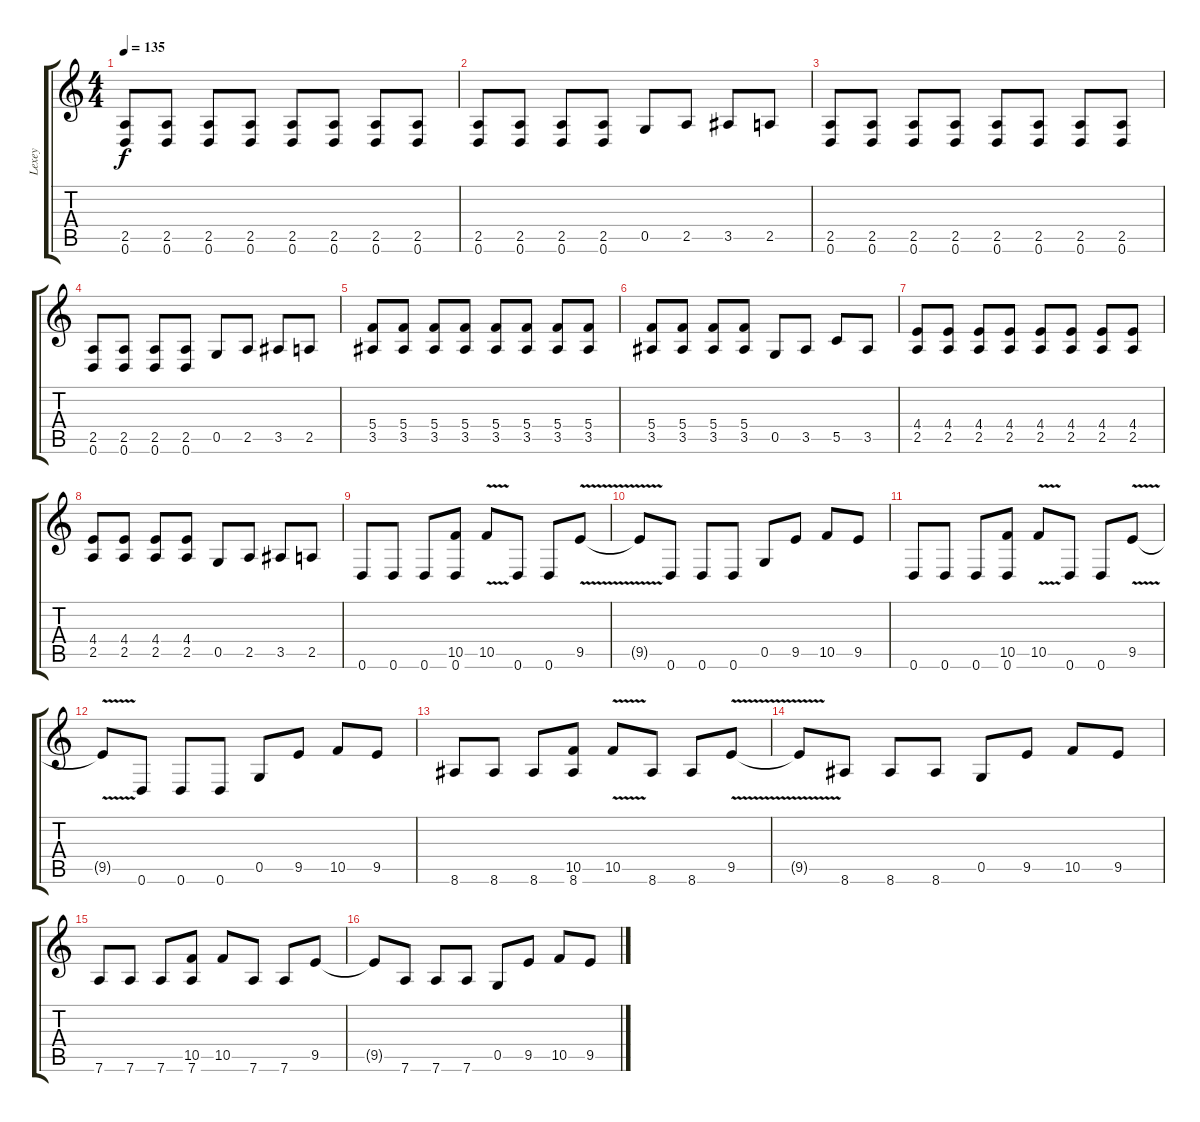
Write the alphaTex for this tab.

\track ("Lexey" "Lexey") {mute instrument distortionguitar}
\staff {score tabs}
\tuning (D4 A3 F3 C3 G2 D2) {hide}
\ts (4 4)
\tempo 135
\clef g2
\ks c
(2.5 0.6).8{dy f} (2.5 0.6).8 (2.5 0.6).8 (2.5 0.6).8 (2.5 0.6).8 (2.5 0.6).8 (2.5 0.6).8 (2.5 0.6).8 |
(2.5 0.6).8 (2.5 0.6).8 (2.5 0.6).8 (2.5 0.6).8 0.5.8 2.5.8 3.5.8 2.5.8 |
(2.5 0.6).8 (2.5 0.6).8 (2.5 0.6).8 (2.5 0.6).8 (2.5 0.6).8 (2.5 0.6).8 (2.5 0.6).8 (2.5 0.6).8 |
(2.5 0.6).8 (2.5 0.6).8 (2.5 0.6).8 (2.5 0.6).8 0.5.8 2.5.8 3.5.8 2.5.8 |
(5.4 3.5).8 (5.4 3.5).8 (5.4 3.5).8 (5.4 3.5).8 (5.4 3.5).8 (5.4 3.5).8 (5.4 3.5).8 (5.4 3.5).8 |
(5.4 3.5).8 (5.4 3.5).8 (5.4 3.5).8 (5.4 3.5).8 0.5.8 3.5.8 5.5.8 3.5.8 |
(4.4 2.5).8 (4.4 2.5).8 (4.4 2.5).8 (4.4 2.5).8 (4.4 2.5).8 (4.4 2.5).8 (4.4 2.5).8 (4.4 2.5).8 |
(4.4 2.5).8 (4.4 2.5).8 (4.4 2.5).8 (4.4 2.5).8 0.5.8 2.5.8 3.5.8 2.5.8 |
0.6.8 0.6.8 0.6.8 (10.5 0.6).8 10.5{v}.8 0.6.8 0.6.8 9.5{v}.8 |
9.5{t}.8 0.6.8 0.6.8 0.6.8 0.5.8 9.5.8 10.5.8 9.5.8 |
0.6.8 0.6.8 0.6.8 (10.5 0.6).8 10.5{v}.8 0.6.8 0.6.8 9.5{v}.8 |
9.5{t}.8 0.6.8 0.6.8 0.6.8 0.5.8 9.5.8 10.5.8 9.5.8 |
8.6.8 8.6.8 8.6.8 (10.5 8.6).8 10.5{v}.8 8.6.8 8.6.8 9.5{v}.8 |
9.5{t}.8 8.6.8 8.6.8 8.6.8 0.5.8 9.5.8 10.5.8 9.5.8 |
7.6.8 7.6.8 7.6.8 (10.5 7.6).8 10.5.8 7.6.8 7.6.8 9.5.8 |
9.5{t}.8 7.6.8 7.6.8 7.6.8 0.5.8 9.5.8 10.5.8 9.5.8
